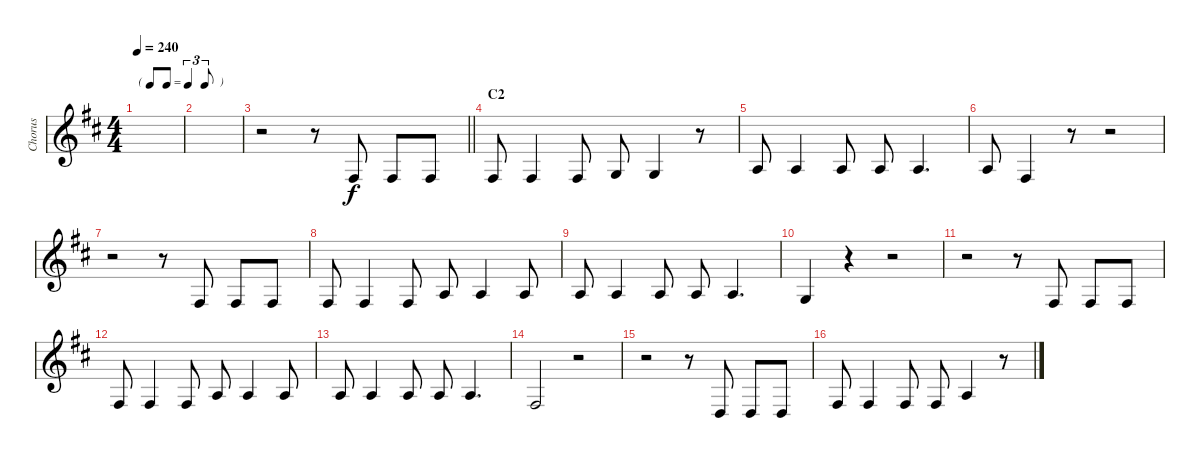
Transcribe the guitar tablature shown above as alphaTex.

\track ("Chorus" "Chorus") {mute instrument violin}
\staff {score}
\tuning (E4 B3 G3 D3 A2 D2) {hide}
\ts (4 4)
\tf triplet8th
\tempo 240
\clef g2
\ks d
|
|
\barLineRight lightlight
r.2 r.8 4.4.8 4.4.8 4.4.8 |
\section ("" "C2")
4.4.8 4.4.4 4.4.8 0.3.8 0.3.4 r.8 |
2.3.8 2.3.4 2.3.8 2.3.8 2.3.4{d} |
2.3.8 4.4.4 r.8 r.2 |
r.2 r.8 4.4.8 4.4.8 4.4.8 |
4.4.8 4.4.4 4.4.8 2.3.8 2.3.4 2.3.8 |
2.3.8 2.3.4 2.3.8 2.3.8 2.3.4{d} |
0.3.4 r.4 r.2 |
r.2 r.8 4.4.8 4.4.8 4.4.8 |
4.4.8 4.4.4 4.4.8 2.3.8 2.3.4 2.3.8 |
2.3.8 2.3.4 2.3.8 2.3.8 2.3.4{d} |
4.4.2 r.2 |
r.2 r.8 0.4.8 0.4.8 0.4.8 |
4.4.8 4.4.4 4.4.8 4.4.8 2.3.4 r.8
